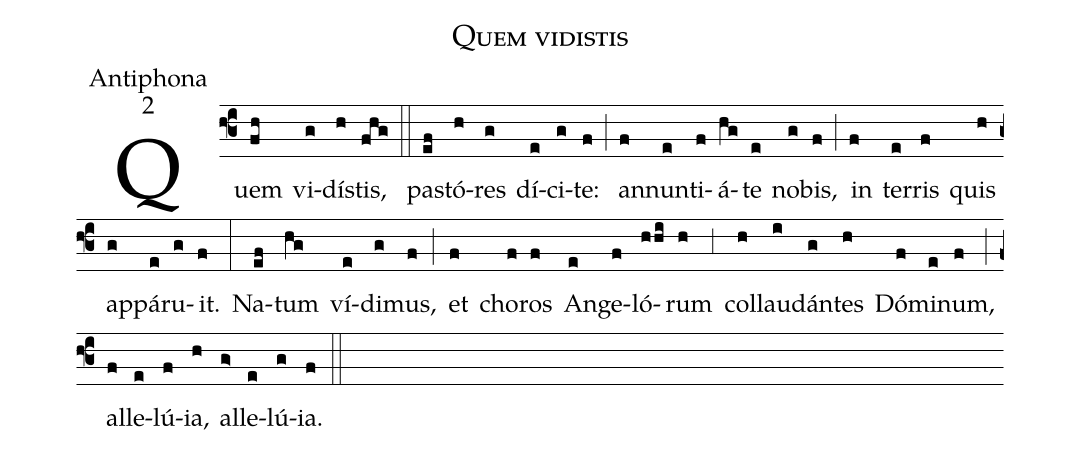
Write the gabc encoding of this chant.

name:Quem vidistis;
office-part:Antiphona;
mode:2;
%%
(f3) Quem(fh) vi(g)dí(h)stis,(fhg) (::) pa(ef)stó(h)res(g) dí(e)ci(g)te:(f) (;) an(f)nun(e)ti(f)á(hg)te(e) no(g)bis,(f) (;) in(f) ter(e)ris(f) quis(h) ap(g)pá(e)ru(g)it.(f) (:) Na(ef)tum(hg) ví(e)di(g)mus,(f) (;) et(f) cho(f)ros(f) An(e)ge(f)ló(hhi)rum(h) (;3) col(h)lau(i)dán(g)tes(h) Dó(f)mi(e)num,(f) (;) al(f)le(e)lú(f)ia,(h) al(g>)le(e)lú(g)ia.(f) (::)
